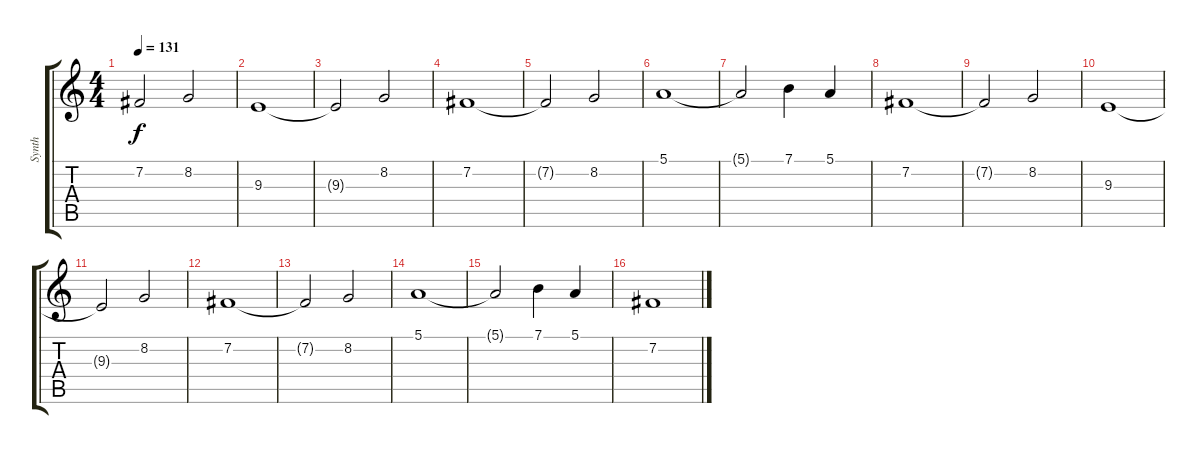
\track ("Synth" "Synth") {instrument lead1square}
\staff {score tabs}
\tuning (E4 B3 G3 D3 A2 E2) {hide}
\ts (4 4)
\tempo 131
\clef g2
\ks c
7.2{t}.2{dy f} 8.2.2 |
9.3.1 |
9.3{t}.2 8.2.2 |
7.2.1 |
7.2{t}.2 8.2.2 |
5.1.1 |
5.1{t}.2 7.1.4 5.1.4 |
7.2.1 |
7.2{t}.2 8.2.2 |
9.3.1 |
9.3{t}.2 8.2.2 |
7.2.1 |
7.2{t}.2 8.2.2 |
5.1.1 |
5.1{t}.2 7.1.4 5.1.4 |
7.2.1
